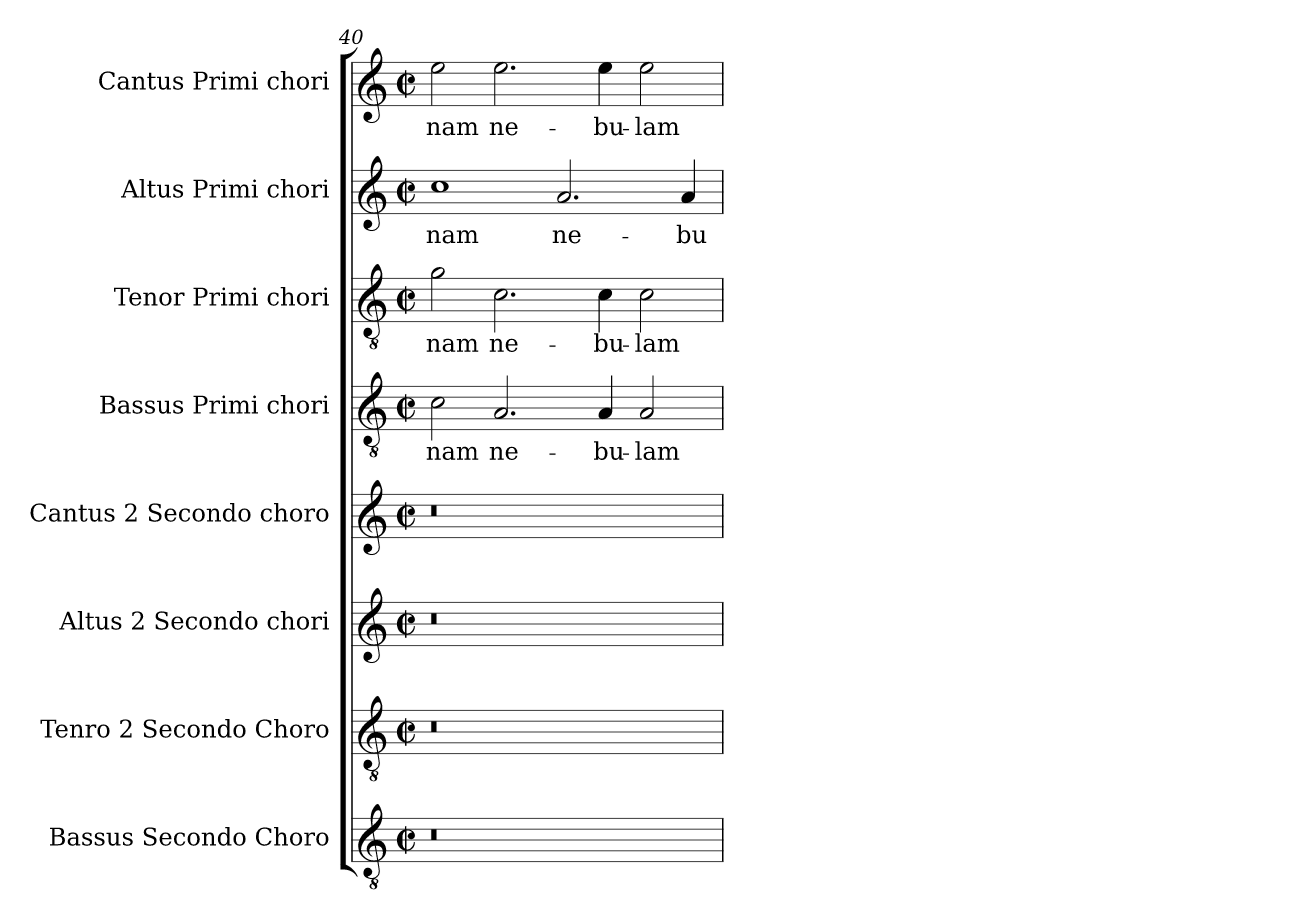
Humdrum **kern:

**kern	**kern	**kern	**kern	**kern	**text	**kern	**text	**kern	**text	**kern	**text
*part8	*part7	*part6	*part5	*part4	*part4	*part3	*part3	*part2	*part2	*part1	*part1
*staff8	*staff7	*staff6	*staff5	*staff4	*staff4	*staff3	*staff3	*staff2	*staff2	*staff1	*staff1
*I"Bassus  Secondo Choro	*I"Tenro 2  Secondo Choro	*I"Altus 2  Secondo chori	*I"Cantus 2  Secondo choro	*I"Bassus  Primi chori	*	*I"Tenor  Primi chori	*	*I"Altus  Primi chori	*	*I"Cantus  Primi chori	*
*I'Ch	*I'Ch	*I'Ch	*I'Ch	*I'Ch	*	*I'Ch	*	*I'Ch	*	*I'Ch	*
!!LO:PB:g=z
*clefGv2	*clefGv2	*clefG2	*clefG2	*clefGv2	*	*clefGv2	*	*clefG2	*	*clefG2	*
*M2/2	*M2/2	*M2/2	*M2/2	*M2/2	*	*M2/2	*	*M2/2	*	*M2/2	*
*met(c|)	*met(c|)	*met(c|)	*met(c|)	*met(c|)	*	*met(c|)	*	*met(c|)	*	*met(c|)	*
=40	=40	=40	=40	=40	=40	=40	=40	=40	=40	=40	=40
!	!	!	!	!	!LO:LY:b:cj	!	!LO:LY:b:cj	!	!LO:LY:b:cj	!	!LO:LY:b:cj
0r	0r	0r	0r	2c\	-nam	2g\	-nam	1cc	-nam	2ee\	-nam
!	!	!	!	!	!LO:LY:b:cj	!	!LO:LY:b:cj	!	!	!	!LO:LY:b:cj
.	.	.	.	2.A/	ne-	2.c\	ne-	.	.	2.ee\	ne-
!	!	!	!	!	!	!	!	!	!LO:LY:b:cj	!	!
.	.	.	.	.	.	.	.	2.a/	ne-	.	.
!	!	!	!	!	!LO:LY:b	!	!LO:LY:b	!	!	!	!LO:LY:b
.	.	.	.	4A/	-bu-	4c\	-bu-	.	.	4ee\	-bu-
!	!	!	!	!	!LO:LY:b:rj	!	!LO:LY:b:rj	!	!	!	!LO:LY:b:rj
.	.	.	.	2A/	-lam	2c\	-lam	.	.	2ee\	-lam
!	!	!	!	!	!	!	!	!	!LO:LY:b:cj	!	!
.	.	.	.	.	.	.	.	4a/	-bu-	.	.
=	=	=	=	=	=	=	=	=	=	=	=
*-	*-	*-	*-	*-	*-	*-	*-	*-	*-	*-	*-
